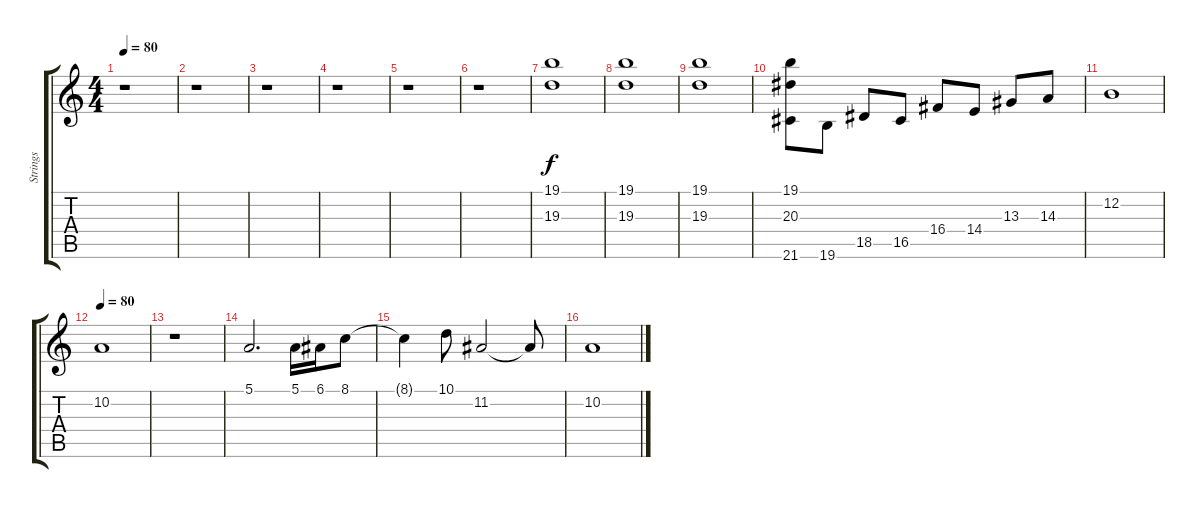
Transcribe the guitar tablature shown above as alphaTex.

\track ("Strings" "Strings") {instrument stringensemble2}
\staff {score tabs}
\tuning (E4 B3 G3 D3 A2 E2) {hide}
\ts (4 4)
\tempo 80
\clef g2
\ks c
r.1{dy f} |
r.1 |
r.1 |
r.1 |
r.1 |
r.1 |
(19.1 19.3).1 |
(19.1 19.3).1 |
(19.1 19.3).1 |
(19.1 20.3 21.6).8 19.6.8 18.5.8 16.5.8 16.4.8 14.4.8 13.3.8 14.3.8 |
12.2.1 |
\tempo 80
10.2.1 |
r.1 |
5.1.2{d} 5.1.16 6.1.16 8.1.8 |
8.1{t}.4 10.1.8 11.2.2 11.2{t}.8 |
10.2.1
